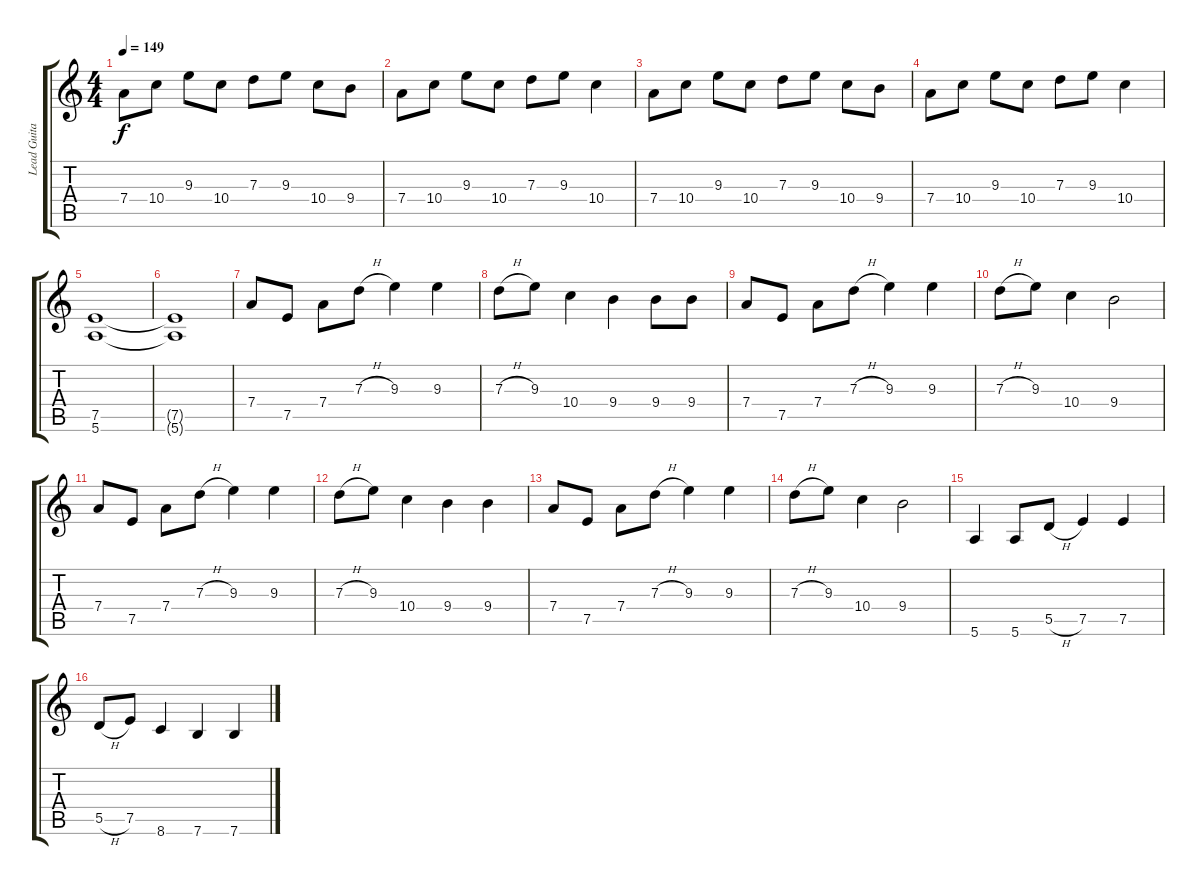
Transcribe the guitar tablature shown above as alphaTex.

\track ("Lead Guitar" "Lead Guita") {instrument distortionguitar}
\staff {score tabs}
\tuning (E4 B3 G3 D3 A2 E2) {hide}
\ts (4 4)
\tempo 149
\clef g2
\ks c
7.4.8{dy f} 10.4.8 9.3.8 10.4.8 7.3.8 9.3.8 10.4.8 9.4.8 |
7.4.8 10.4.8 9.3.8 10.4.8 7.3.8 9.3.8 10.4.4 |
7.4.8 10.4.8 9.3.8 10.4.8 7.3.8 9.3.8 10.4.8 9.4.8 |
7.4.8 10.4.8 9.3.8 10.4.8 7.3.8 9.3.8 10.4.4 |
(7.5 5.6).1 |
(7.5{t} 5.6{t}).1 |
7.4.8{instrument acousticguitarsteel} 7.5.8 7.4.8 7.3{h}.8 9.3.4 9.3.4 |
7.3{h}.8 9.3.8 10.4.4 9.4.4 9.4.8 9.4.8 |
7.4.8 7.5.8 7.4.8 7.3{h}.8 9.3.4 9.3.4 |
7.3{h}.8 9.3.8 10.4.4 9.4.2 |
7.4.8 7.5.8 7.4.8 7.3{h}.8 9.3.4 9.3.4 |
7.3{h}.8 9.3.8 10.4.4 9.4.4 9.4.4 |
7.4.8 7.5.8 7.4.8 7.3{h}.8 9.3.4 9.3.4 |
7.3{h}.8 9.3.8 10.4.4 9.4.2 |
5.6.4{instrument distortionguitar} 5.6.8 5.5{h}.8 7.5.4 7.5.4 |
5.5{h}.8 7.5.8 8.6.4 7.6.4 7.6.4
